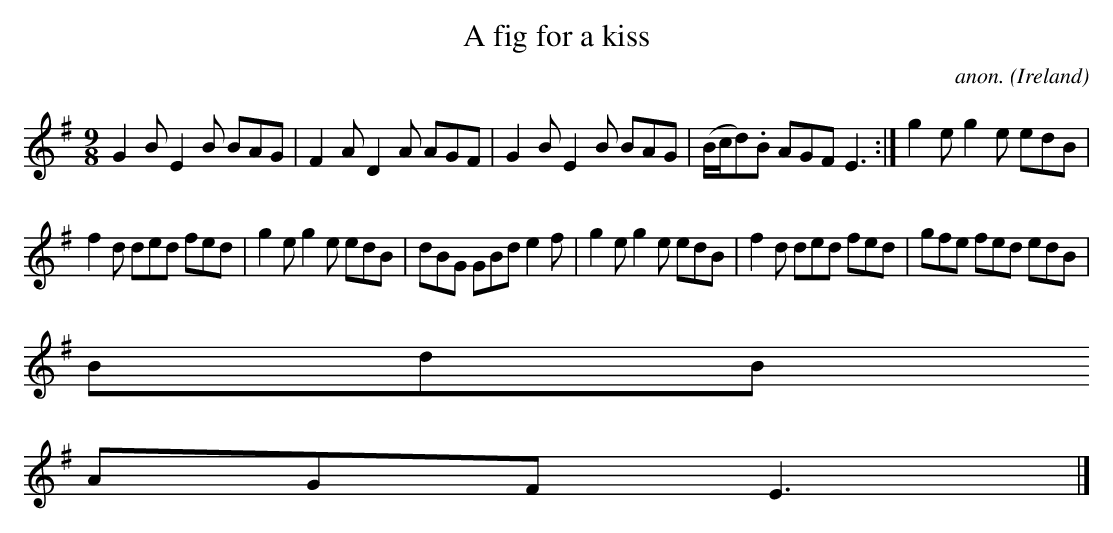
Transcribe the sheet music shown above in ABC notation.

X:1
T:A fig for a kiss
M:9/8
L:1/8
C:anon.
O:Ireland
K:Em
G2B E2B BAG|F2A D2A AGF|G2B E2B BAG|(B/c/d).B AGF E3:|g2e g2e edB|
f2d ded fed|g2e g2e edB|dBG GBd e2f|g2e g2e edB|f2d ded fed|gfe fed edB|
BdB
AGF E3|]
